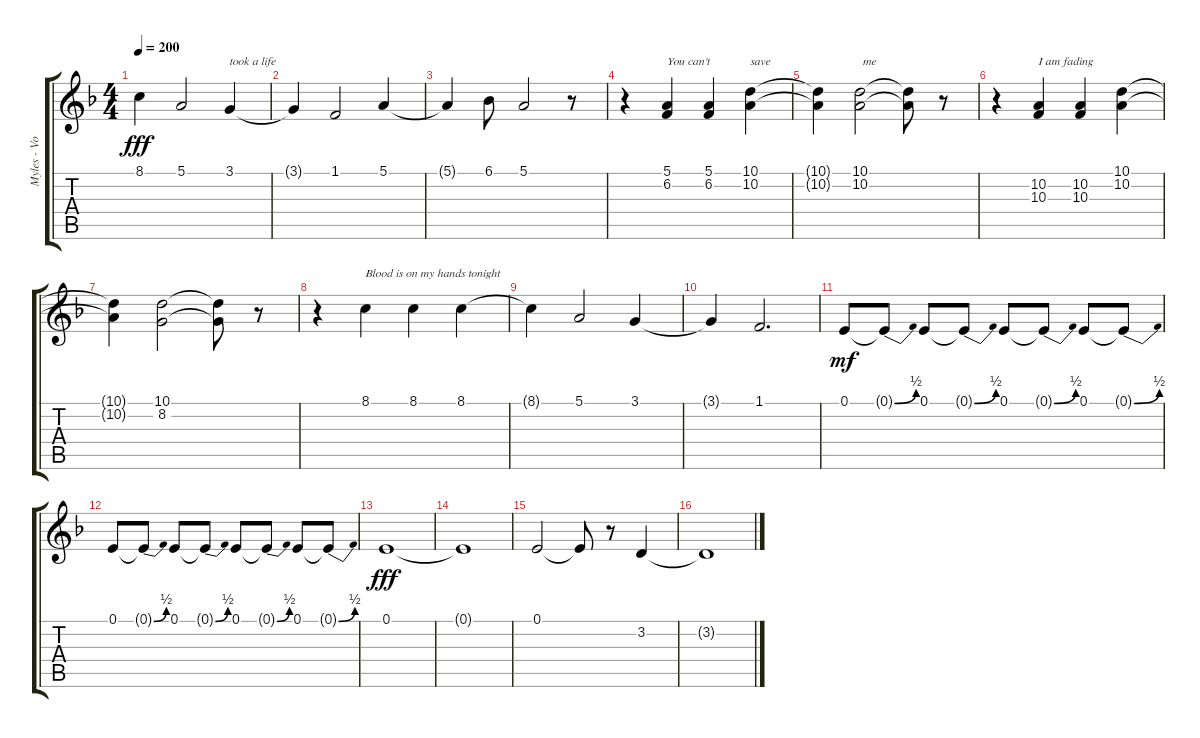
\track ("Myles - Voice" "Myles - Vo") {instrument synthbrass1}
\staff {score tabs}
\tuning (E4 B3 G3 D3 A2 E2) {hide}
\ts (4 4)
\tempo 200
\clef g2
\ks dminor
8.1{t}.4{dy fff} 5.1.2 3.1.4{txt "took a life"} |
3.1{t}.4 1.1.2 5.1.4 |
5.1{t}.4 6.1.8 5.1.2 r.8 |
r.4 (5.1 6.2).4{txt "You can't "} (5.1 6.2).4 (10.1 10.2).4{txt "save"} |
(10.1{t} 10.2{t}).4 (10.1 10.2).2{txt " me"} (10.1{t} 10.2{t}).8 r.8 |
r.4 (10.2 10.3).4{txt "I am fading"} (10.2 10.3).4 (10.1 10.2).4 |
(10.1{t} 10.2{t}).4 (10.1 8.2).2 (10.1{t} 8.2{t}).8 r.8 |
r.4 8.1.4{txt "Blood is on my hands tonight"} 8.1.4 8.1.4 |
8.1{t}.4 5.1.2 3.1.4 |
3.1{t}.4 1.1.2{d} |
0.1.8{dy mf} 0.1{be (bend 0 0 60 2) t}.8 0.1.8 0.1{be (bend 0 0 60 2) t}.8 0.1.8 0.1{be (bend 0 0 60 2) t}.8 0.1.8 0.1{be (bend 0 0 60 2) t}.8 |
0.1.8 0.1{be (bend 0 0 60 2) t}.8 0.1.8 0.1{be (bend 0 0 60 2) t}.8 0.1.8 0.1{be (bend 0 0 60 2) t}.8 0.1.8 0.1{be (bend 0 0 60 2) t}.8 |
0.1.1{dy fff} |
0.1{t}.1 |
0.1.2 0.1{t}.8 r.8 3.2.4 |
3.2{t}.1
